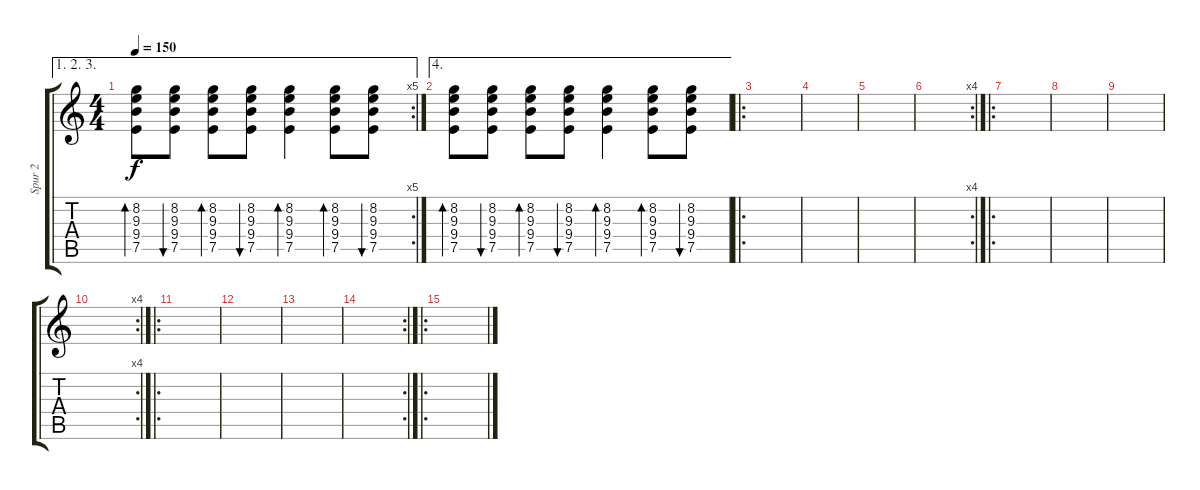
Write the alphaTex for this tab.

\track ("Spur 2" "Spur 2") {instrument acousticguitarsteel}
\staff {score tabs}
\tuning (E4 B3 G3 D3 A2 E2) {hide}
\ae (1 2 3)
\rc 5
\ts (4 4)
\tempo 150
\clef g2
\ks c
(8.2 9.3 9.4 7.5).8{bd 120 dy f} (8.2 9.3 9.4 7.5).8{bu 120} (8.2 9.3 9.4 7.5).8{bd 120} (8.2 9.3 9.4 7.5).8{bu 120} (8.2 9.3 9.4 7.5).4{bd 120} (8.2 9.3 9.4 7.5).8{bd 120} (8.2 9.3 9.4 7.5).8{bu 120} |
\ae 4
(8.2 9.3 9.4 7.5).8{bd 120} (8.2 9.3 9.4 7.5).8{bu 120} (8.2 9.3 9.4 7.5).8{bd 120} (8.2 9.3 9.4 7.5).8{bu 120} (8.2 9.3 9.4 7.5).4{bd 120} (8.2 9.3 9.4 7.5).8{bd 120} (8.2 9.3 9.4 7.5).8{bu 120} |
\ro
|
|
|
\rc 4
|
\ro
|
|
|
\rc 4
|
\ro
|
|
|
\rc 2
|
\ro
